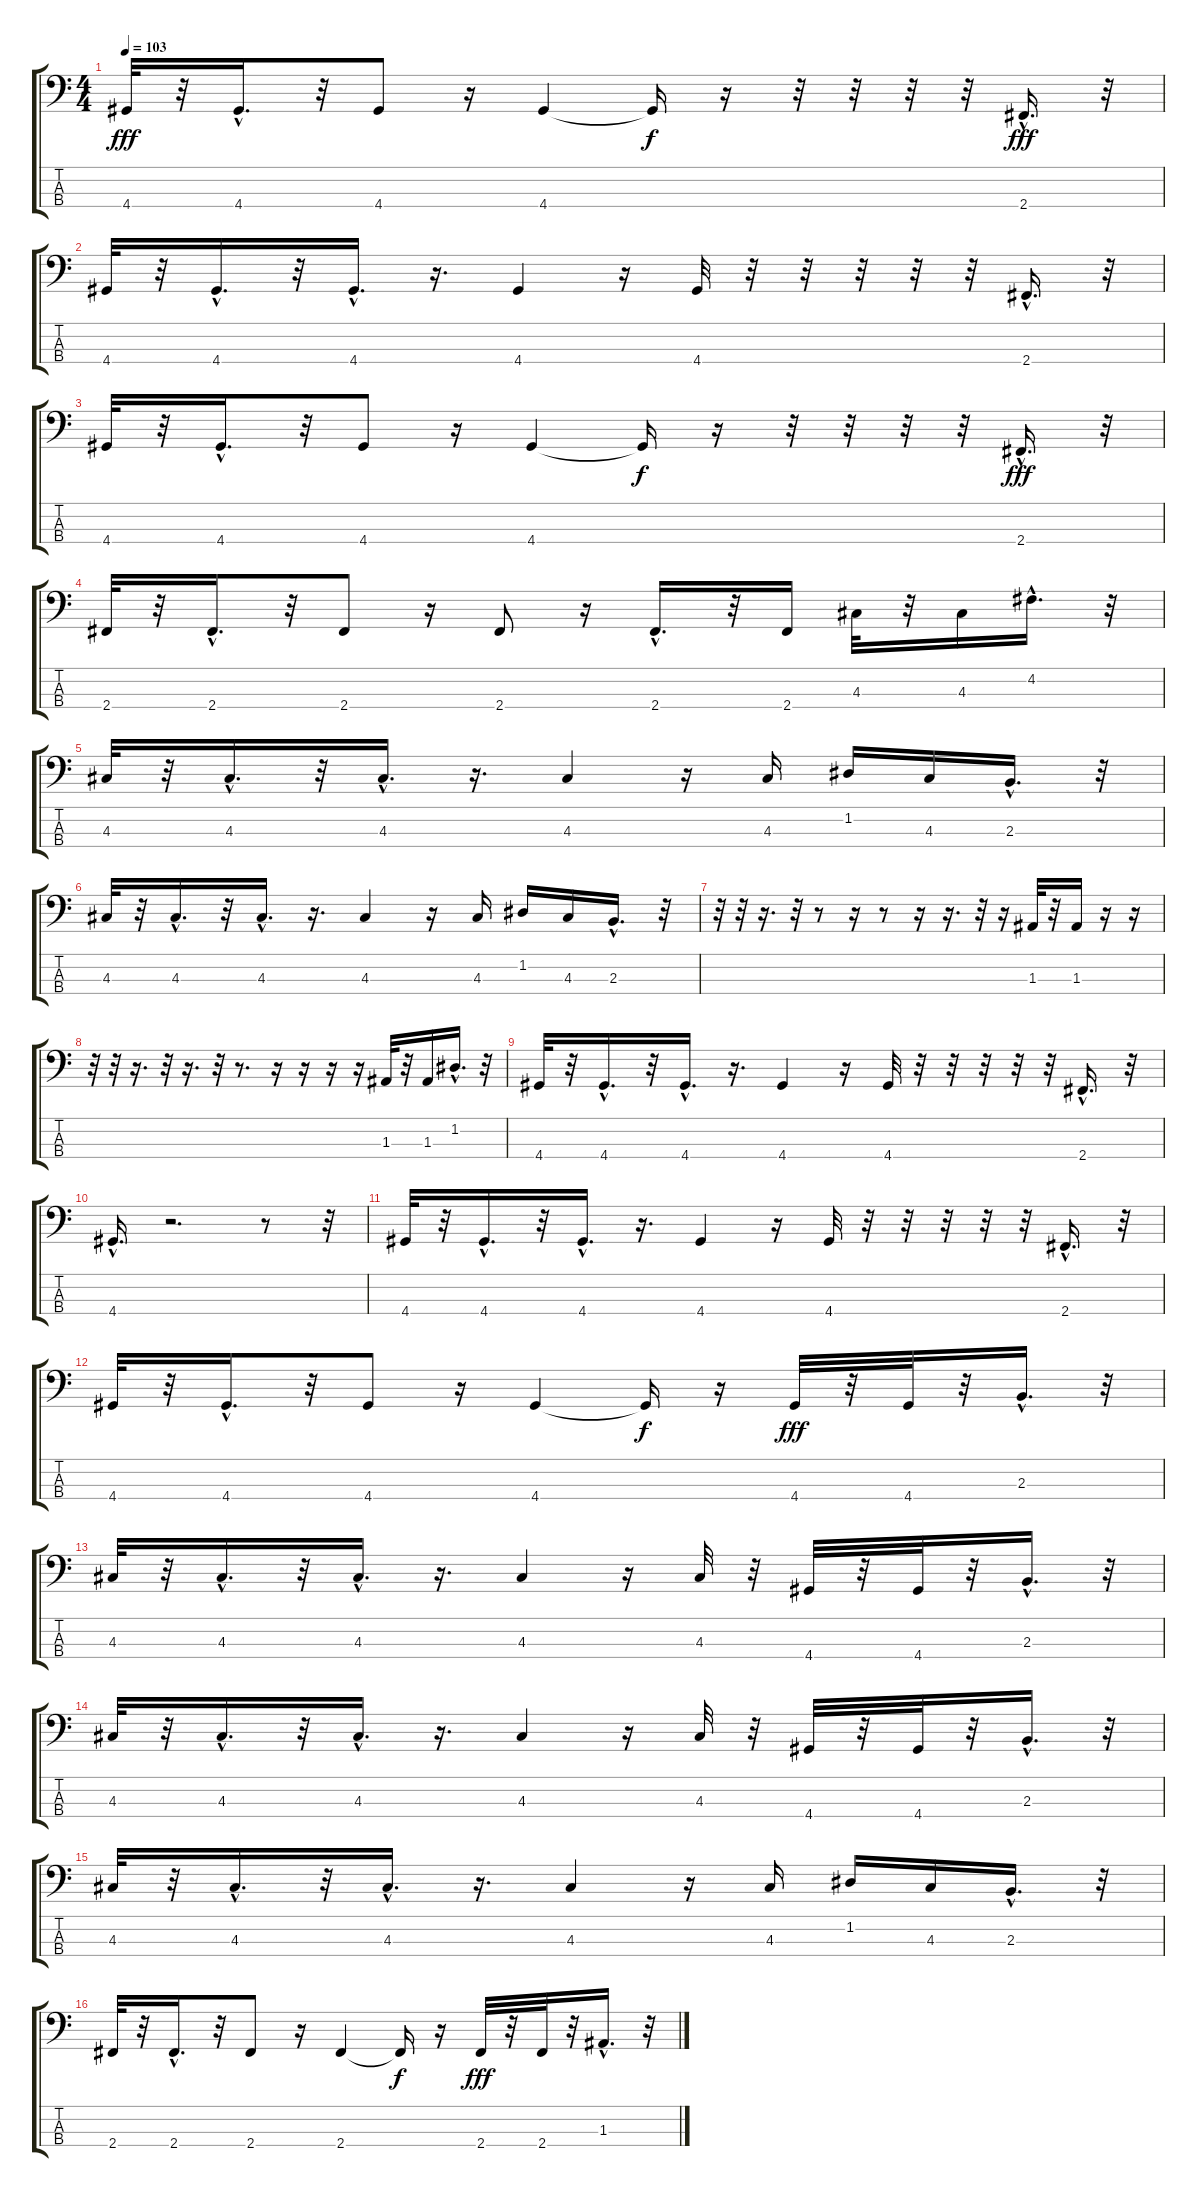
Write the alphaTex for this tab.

\track "" {instrument electricbassfinger}
\staff {score tabs}
\tuning (G2 D2 A1 E1) {hide}
\ts (4 4)
\tempo 103
\clef f4
\ks c
4.4.32{dy fff} r.32 4.4{hac}.16{d} r.32 4.4.8 r.16 4.4.4 4.4{t}.16{dy f} r.16 r.32 r.32 r.32 r.32 2.4{hac}.16{d dy fff} r.32 |
4.4.32 r.32 4.4{hac}.16{d} r.32 4.4{hac}.16{d} r.16{d} 4.4.4 r.16 4.4.32 r.32 r.32 r.32 r.32 r.32 2.4{hac}.16{d} r.32 |
4.4.32 r.32 4.4{hac}.16{d} r.32 4.4.8 r.16 4.4.4 4.4{t}.16{dy f} r.16 r.32 r.32 r.32 r.32 2.4{hac}.16{d dy fff} r.32 |
2.4.32 r.32 2.4{hac}.16{d} r.32 2.4.8 r.16 2.4.8 r.16 2.4{hac}.16{d} r.32 2.4.16 4.3.32 r.32 4.3.16 4.2{hac}.16{d} r.32 |
4.3.32 r.32 4.3{hac}.16{d} r.32 4.3{hac}.16{d} r.16{d} 4.3.4 r.16 4.3.16 1.2.16 4.3.16 2.3{hac}.16{d} r.32 |
4.3.32 r.32 4.3{hac}.16{d} r.32 4.3{hac}.16{d} r.16{d} 4.3.4 r.16 4.3.16 1.2.16 4.3.16 2.3{hac}.16{d} r.32 |
r.32 r.32 r.16{d} r.32 r.8 r.16 r.8 r.16 r.16{d} r.32 r.16 1.3.32 r.32 1.3.16 r.16 r.16 |
r.32 r.32 r.16{d} r.32 r.16{d} r.32 r.8{d} r.16 r.16 r.16 r.16 1.3.32 r.32 1.3.16 1.2{hac}.16{d} r.32 |
4.4.32 r.32 4.4{hac}.16{d} r.32 4.4{hac}.16{d} r.16{d} 4.4.4 r.16 4.4.32 r.32 r.32 r.32 r.32 r.32 2.4{hac}.16{d} r.32 |
4.4{hac}.16{d} r.2{d} r.8 r.32 |
4.4.32 r.32 4.4{hac}.16{d} r.32 4.4{hac}.16{d} r.16{d} 4.4.4 r.16 4.4.32 r.32 r.32 r.32 r.32 r.32 2.4{hac}.16{d} r.32 |
4.4.32 r.32 4.4{hac}.16{d} r.32 4.4.8 r.16 4.4.4 4.4{t}.16{dy f} r.16 4.4.32{dy fff} r.32 4.4.32 r.32 2.3{hac}.16{d} r.32 |
4.3.32 r.32 4.3{hac}.16{d} r.32 4.3{hac}.16{d} r.16{d} 4.3.4 r.16 4.3.32 r.32 4.4.32 r.32 4.4.32 r.32 2.3{hac}.16{d} r.32 |
4.3.32 r.32 4.3{hac}.16{d} r.32 4.3{hac}.16{d} r.16{d} 4.3.4 r.16 4.3.32 r.32 4.4.32 r.32 4.4.32 r.32 2.3{hac}.16{d} r.32 |
4.3.32 r.32 4.3{hac}.16{d} r.32 4.3{hac}.16{d} r.16{d} 4.3.4 r.16 4.3.16 1.2.16 4.3.16 2.3{hac}.16{d} r.32 |
2.4.32 r.32 2.4{hac}.16{d} r.32 2.4.8 r.16 2.4.4 2.4{t}.16{dy f} r.16 2.4.32{dy fff} r.32 2.4.32 r.32 1.3{hac}.16{d} r.32
